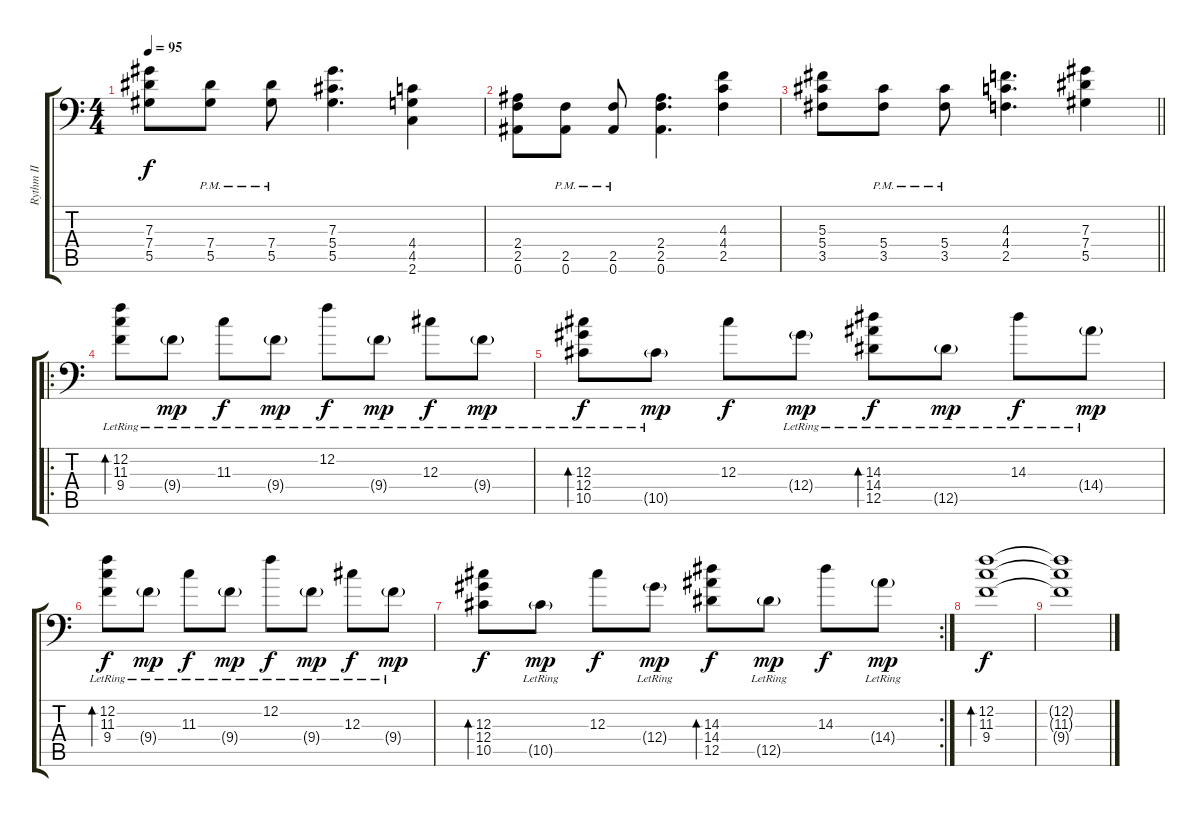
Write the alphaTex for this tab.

\track ("Rythm II" "Rythm II") {instrument distortionguitar}
\staff {score tabs}
\tuning (Bb3 F3 Db3 Ab2 Eb2 Bb1) {hide}
\ts (4 4)
\tempo 95
\clef f4
\ks c
(7.3 7.4 5.5).8{dy f} (7.4{pm} 5.5{pm}).8 (7.4{pm} 5.5{pm}).8 (7.3 5.4 5.5).4{d} (4.4 4.5 2.6).4 |
(2.4 2.5 0.6).8 (2.5{pm} 0.6{pm}).8 (2.5{pm} 0.6{pm}).8 (2.4 2.5 0.6).4{d} (4.3 4.4 2.5).4 |
\barLineRight lightlight
(5.3 5.4 3.5).8 (5.4{pm} 3.5{pm}).8 (5.4{pm} 3.5{pm}).8 (4.3 4.4 2.5).4{d} (7.3 7.4 5.5).4 |
\ro
(12.2{lr} 11.3{lr} 9.4).8{bd 120 instrument electricguitarclean} 9.4{g lr}.8{dy mp} 11.3{lr}.8{dy f} 9.4{g lr}.8{dy mp} 12.2{lr}.8{dy f} 9.4{g lr}.8{dy mp} 12.3{lr}.8{dy f} 9.4{g lr}.8{dy mp} |
(12.3{lr} 12.4{lr} 10.5{lr}).8{bd 120 dy f} 10.5{g lr}.8{dy mp} 12.3.8{dy f} 12.4{g lr}.8{dy mp} (14.3{lr} 14.4{lr} 12.5{lr}).8{bd 120 dy f} 12.5{g lr}.8{dy mp} 14.3{lr}.8{dy f} 14.4{g lr}.8{dy mp} |
(12.2{lr} 11.3{lr} 9.4).8{bd 120 dy f} 9.4{g lr}.8{dy mp} 11.3{lr}.8{dy f} 9.4{g lr}.8{dy mp} 12.2{lr}.8{dy f} 9.4{g lr}.8{dy mp} 12.3{lr}.8{dy f} 9.4{g lr}.8{dy mp} |
\rc 2
(12.3 12.4 10.5).8{bd 120 dy f} 10.5{g lr}.8{dy mp} 12.3.8{dy f} 12.4{g lr}.8{dy mp} (14.3 14.4 12.5).8{bd 120 dy f} 12.5{g lr}.8{dy mp} 14.3.8{dy f} 14.4{g lr}.8{dy mp} |
(12.2 11.3 9.4).1{bd 120 dy f} |
(12.2{t} 11.3{t} 9.4{t}).1
